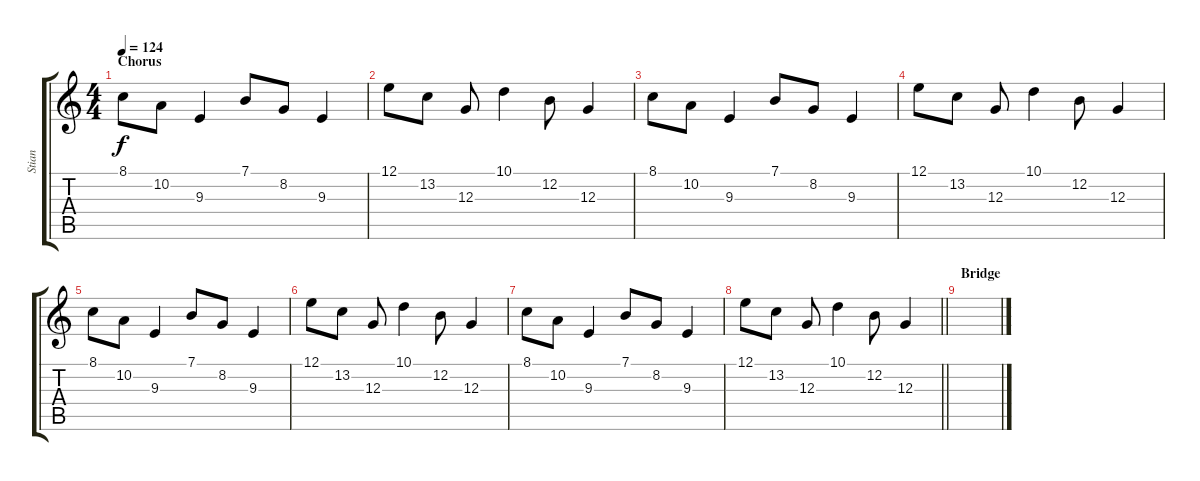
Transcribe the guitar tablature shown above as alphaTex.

\track ("Stian" "Stian") {instrument brightacousticpiano}
\staff {score tabs}
\tuning (E4 B3 G3 D3 A2 E2) {hide}
\ts (4 4)
\section ("" "Chorus")
\tempo 124
\clef g2
\ks c
8.1.8{dy f} 10.2.8 9.3.4 7.1.8 8.2.8 9.3.4 |
12.1.8 13.2.8 12.3.8 10.1.4 12.2.8 12.3.4 |
8.1.8 10.2.8 9.3.4 7.1.8 8.2.8 9.3.4 |
12.1.8 13.2.8 12.3.8 10.1.4 12.2.8 12.3.4 |
8.1.8 10.2.8 9.3.4 7.1.8 8.2.8 9.3.4 |
12.1.8 13.2.8 12.3.8 10.1.4 12.2.8 12.3.4 |
8.1.8 10.2.8 9.3.4 7.1.8 8.2.8 9.3.4 |
\barLineRight lightlight
12.1.8 13.2.8 12.3.8 10.1.4 12.2.8 12.3.4 |
\section ("" "Bridge")
